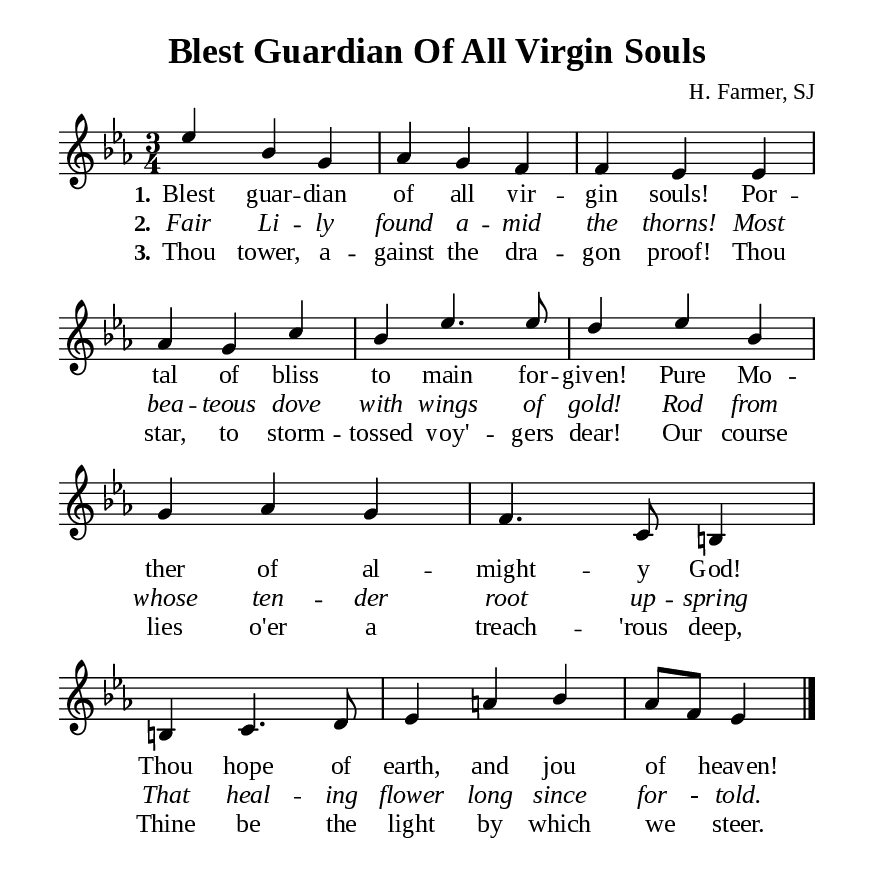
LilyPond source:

\version "2.18.2"

\header {
  title = "Blest Guardian Of All Virgin Souls"
  composer = "H. Farmer, SJ"
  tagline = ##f
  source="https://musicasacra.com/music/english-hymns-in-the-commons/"
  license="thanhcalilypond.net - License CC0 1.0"
}

global= {
  \key ees \major
  \time 3/4
  \override Score.BarNumber.break-visibility = ##(#f #f #f)
  \override Lyrics.LyricSpace.minimum-distance = #3.0
}

\paper {
  #(set-paper-size "a5")
  top-margin = 10\mm
  bottom-margin = 10\mm
  left-margin = 10\mm
  right-margin = 10\mm
  indent = #0
  #(define fonts
	 (make-pango-font-tree "Liberation Serif"
	 		       "Liberation Serif"
			       "Liberation Serif"
			       (/ 20 20)))
  system-system-spacing = #'((basic-distance . 3) (padding . 3))
}

printItalic = \with {
  \override LyricText.font-shape = #'italic
}

% Verse music
musicVerseSoprano = \relative c'' {
  %{	01	%} ees4 bes g |
  %{	02	%} aes g f |
  %{	03	%} f ees ees |
  %{	04	%} aes g c |
  %{	05	%} bes ees4. ees8 |
  %{	06	%} d4 ees bes |
  %{	07	%} g aes g |
  %{	08	%} f4. c8 b!4 |
  %{	09	%} b! c4. d8 |
  %{	10	%} ees4 a! bes |
  %{	11	%} aes8 f ees4 \bar "|."
}

% Verse lyrics
verseOne = \lyricmode {
  \set stanza = #"1."
  Blest guar -- dian of all vir -- gin souls!
  Por -- tal of bliss to main for -- given!
  Pure Mo -- ther of al -- might -- y God!
  Thou hope of earth, and jou of _ heaven!
}

verseTwo = \lyricmode {
  \set stanza = #"2."
  Fair Li -- ly found a -- mid the thorns!
  Most bea -- teous dove with wings of gold!
  Rod from whose ten -- der root up -- spring
  That heal -- ing flower long since for - told.
}

verseThree = \lyricmode {
  \set stanza = #"3."
  Thou tower, a -- gainst the dra -- gon proof!
  Thou star, to storm -- tossed voy' -- gers dear!
  Our course lies o'er a treach -- 'rous deep,
  Thine be the light by which we _ steer.
}

% Layout
\score {
    \new ChoirStaff <<
      \new Staff <<
        \clef "treble"
        \new Voice = "sopranos" { \global \stemUp \slurUp \musicVerseSoprano }
      >>
      \new Lyrics \lyricsto sopranos \verseOne
      \new Lyrics \printItalic \lyricsto sopranos \verseTwo
      \new Lyrics \lyricsto sopranos \verseThree
    >>
}
